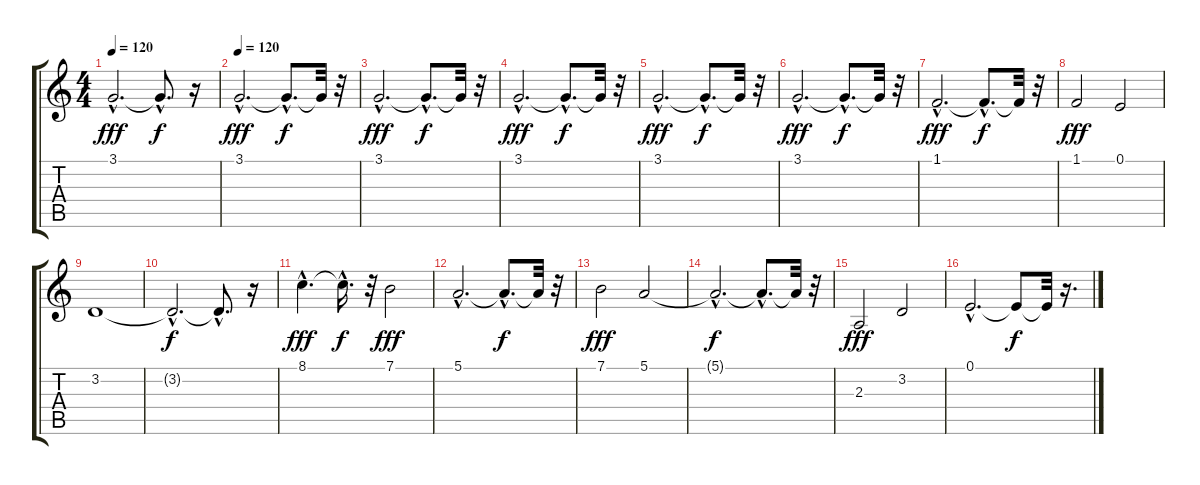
\track "" {instrument acousticgrandpiano}
\staff {score tabs}
\tuning (E4 B3 G3 D3 A2 E2) {hide}
\ts (4 4)
\tempo 120
\clef g2
\ks c
3.1{hac}.2{d dy fff volume 10} 3.1{hac t}.8{d dy f} r.16 |
\tempo 120
3.1{hac}.2{d dy fff volume 12} 3.1{hac t}.8{d dy f} 3.1{t}.32 r.32 |
3.1{hac}.2{d dy fff volume 14} 3.1{hac t}.8{d dy f} 3.1{t}.32 r.32 |
3.1{hac}.2{d dy fff volume 13} 3.1{hac t}.8{d dy f} 3.1{t}.32 r.32 |
3.1{hac}.2{d dy fff volume 12} 3.1{hac t}.8{d dy f} 3.1{t}.32 r.32 |
3.1{hac}.2{d dy fff volume 13} 3.1{hac t}.8{d dy f} 3.1{t}.32 r.32 |
1.1{hac}.2{d dy fff} 1.1{hac t}.8{d dy f} 1.1{t}.32 r.32 |
1.1.2{dy fff} 0.1.2 |
3.2.1 |
3.2{hac t}.2{d dy f} 3.2{hac t}.8{d} r.16 |
8.1{hac}.4{d dy fff volume 14} 8.1{hac t}.16{d dy f} r.32 7.1.2{dy fff volume 12} |
5.1{hac}.2{d} 5.1{hac t}.8{d dy f} 5.1{t}.32 r.32 |
7.1.2{dy fff volume 11} 5.1.2{volume 12} |
5.1{hac t}.2{d dy f} 5.1{hac t}.8{d} 5.1{t}.32 r.32 |
2.3.2{dy fff volume 12} 3.2.2{volume 12} |
0.1{hac}.2{d volume 13} 0.1{t}.8{dy f} 0.1{t}.32 r.16{d}
